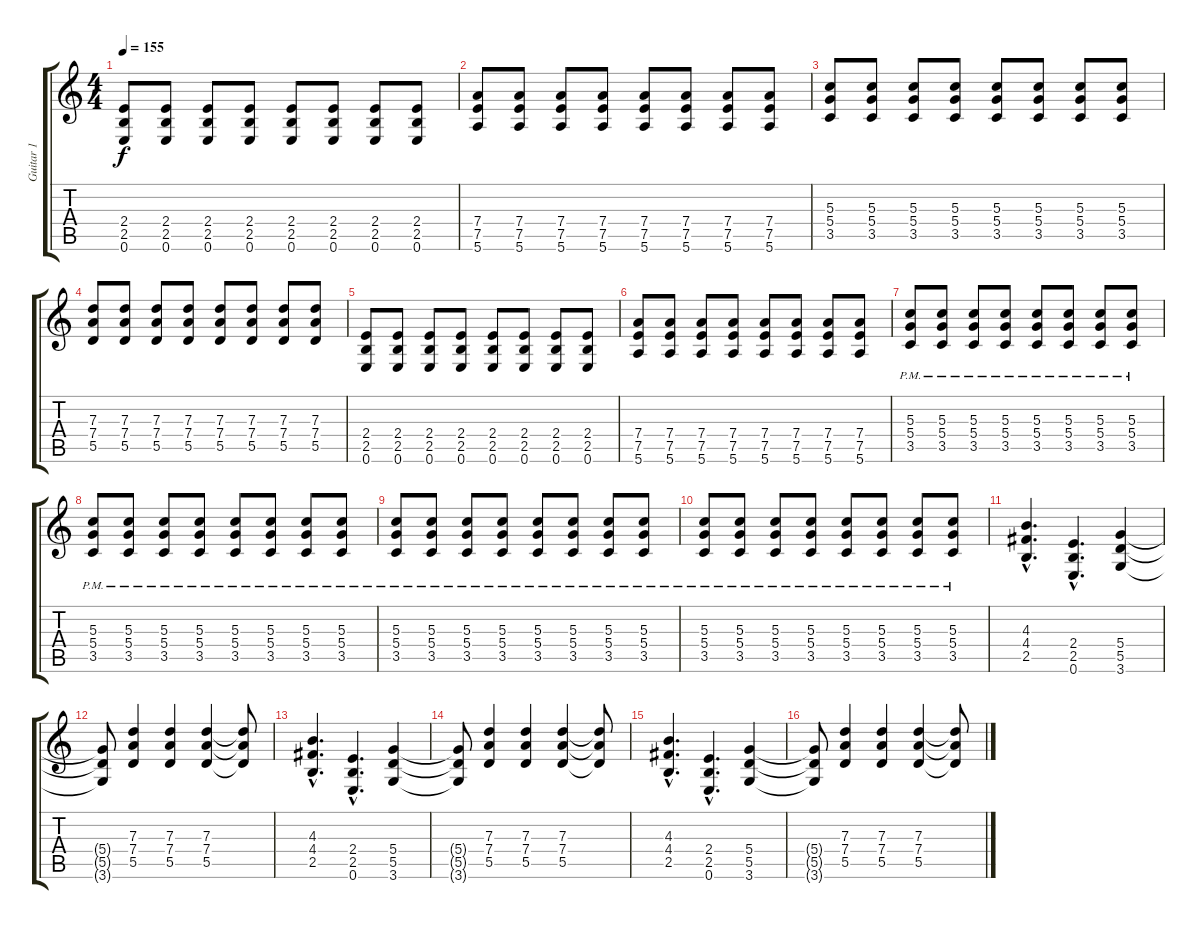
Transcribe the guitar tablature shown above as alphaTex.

\track ("Guitar 1" "Guitar 1") {instrument distortionguitar}
\staff {score tabs}
\tuning (E4 B3 G3 D3 A2 E2) {hide}
\ts (4 4)
\tempo 155
\clef g2
\ks c
(2.4 2.5 0.6).8{dy f} (2.4 2.5 0.6).8 (2.4 2.5 0.6).8 (2.4 2.5 0.6).8 (2.4 2.5 0.6).8 (2.4 2.5 0.6).8 (2.4 2.5 0.6).8 (2.4 2.5 0.6).8 |
(7.4 7.5 5.6).8 (7.4 7.5 5.6).8 (7.4 7.5 5.6).8 (7.4 7.5 5.6).8 (7.4 7.5 5.6).8 (7.4 7.5 5.6).8 (7.4 7.5 5.6).8 (7.4 7.5 5.6).8 |
(5.3 5.4 3.5).8 (5.3 5.4 3.5).8 (5.3 5.4 3.5).8 (5.3 5.4 3.5).8 (5.3 5.4 3.5).8 (5.3 5.4 3.5).8 (5.3 5.4 3.5).8 (5.3 5.4 3.5).8 |
(7.3 7.4 5.5).8 (7.3 7.4 5.5).8 (7.3 7.4 5.5).8 (7.3 7.4 5.5).8 (7.3 7.4 5.5).8 (7.3 7.4 5.5).8 (7.3 7.4 5.5).8 (7.3 7.4 5.5).8 |
(2.4 2.5 0.6).8 (2.4 2.5 0.6).8 (2.4 2.5 0.6).8 (2.4 2.5 0.6).8 (2.4 2.5 0.6).8 (2.4 2.5 0.6).8 (2.4 2.5 0.6).8 (2.4 2.5 0.6).8 |
(7.4 7.5 5.6).8 (7.4 7.5 5.6).8 (7.4 7.5 5.6).8 (7.4 7.5 5.6).8 (7.4 7.5 5.6).8 (7.4 7.5 5.6).8 (7.4 7.5 5.6).8 (7.4 7.5 5.6).8 |
(5.3{pm} 5.4{pm} 3.5{pm}).8 (5.3{pm} 5.4{pm} 3.5{pm}).8 (5.3{pm} 5.4{pm} 3.5{pm}).8 (5.3{pm} 5.4{pm} 3.5{pm}).8 (5.3{pm} 5.4{pm} 3.5{pm}).8 (5.3{pm} 5.4{pm} 3.5{pm}).8 (5.3{pm} 5.4{pm} 3.5{pm}).8 (5.3{pm} 5.4{pm} 3.5{pm}).8 |
(5.3{pm} 5.4{pm} 3.5{pm}).8 (5.3{pm} 5.4{pm} 3.5{pm}).8 (5.3{pm} 5.4{pm} 3.5{pm}).8 (5.3{pm} 5.4{pm} 3.5{pm}).8 (5.3{pm} 5.4{pm} 3.5{pm}).8 (5.3{pm} 5.4{pm} 3.5{pm}).8 (5.3{pm} 5.4{pm} 3.5{pm}).8 (5.3{pm} 5.4{pm} 3.5{pm}).8 |
(5.3{pm} 5.4{pm} 3.5{pm}).8 (5.3{pm} 5.4{pm} 3.5{pm}).8 (5.3{pm} 5.4{pm} 3.5{pm}).8 (5.3{pm} 5.4{pm} 3.5{pm}).8 (5.3{pm} 5.4{pm} 3.5{pm}).8 (5.3{pm} 5.4{pm} 3.5{pm}).8 (5.3{pm} 5.4{pm} 3.5{pm}).8 (5.3{pm} 5.4{pm} 3.5{pm}).8 |
(5.3{pm} 5.4{pm} 3.5{pm}).8 (5.3{pm} 5.4{pm} 3.5{pm}).8 (5.3{pm} 5.4{pm} 3.5{pm}).8 (5.3{pm} 5.4{pm} 3.5{pm}).8 (5.3{pm} 5.4{pm} 3.5{pm}).8 (5.3{pm} 5.4{pm} 3.5{pm}).8 (5.3{pm} 5.4{pm} 3.5{pm}).8 (5.3{pm} 5.4{pm} 3.5{pm}).8 |
(4.3{hac} 4.4{hac} 2.5{hac}).4{d} (2.4{hac} 2.5{hac} 0.6{hac}).4{d} (5.4 5.5 3.6).4 |
(5.4{t} 5.5{t} 3.6{t}).8 (7.3 7.4 5.5).4 (7.3 7.4 5.5).4 (7.3 7.4 5.5).4 (7.3{t} 7.4{t} 5.5{t}).8 |
(4.3{hac} 4.4{hac} 2.5{hac}).4{d} (2.4{hac} 2.5{hac} 0.6{hac}).4{d} (5.4 5.5 3.6).4 |
(5.4{t} 5.5{t} 3.6{t}).8 (7.3 7.4 5.5).4 (7.3 7.4 5.5).4 (7.3 7.4 5.5).4 (7.3{t} 7.4{t} 5.5{t}).8 |
(4.3{hac} 4.4{hac} 2.5{hac}).4{d} (2.4{hac} 2.5{hac} 0.6{hac}).4{d} (5.4 5.5 3.6).4 |
(5.4{t} 5.5{t} 3.6{t}).8 (7.3 7.4 5.5).4 (7.3 7.4 5.5).4 (7.3 7.4 5.5).4 (7.3{t} 7.4{t} 5.5{t}).8
